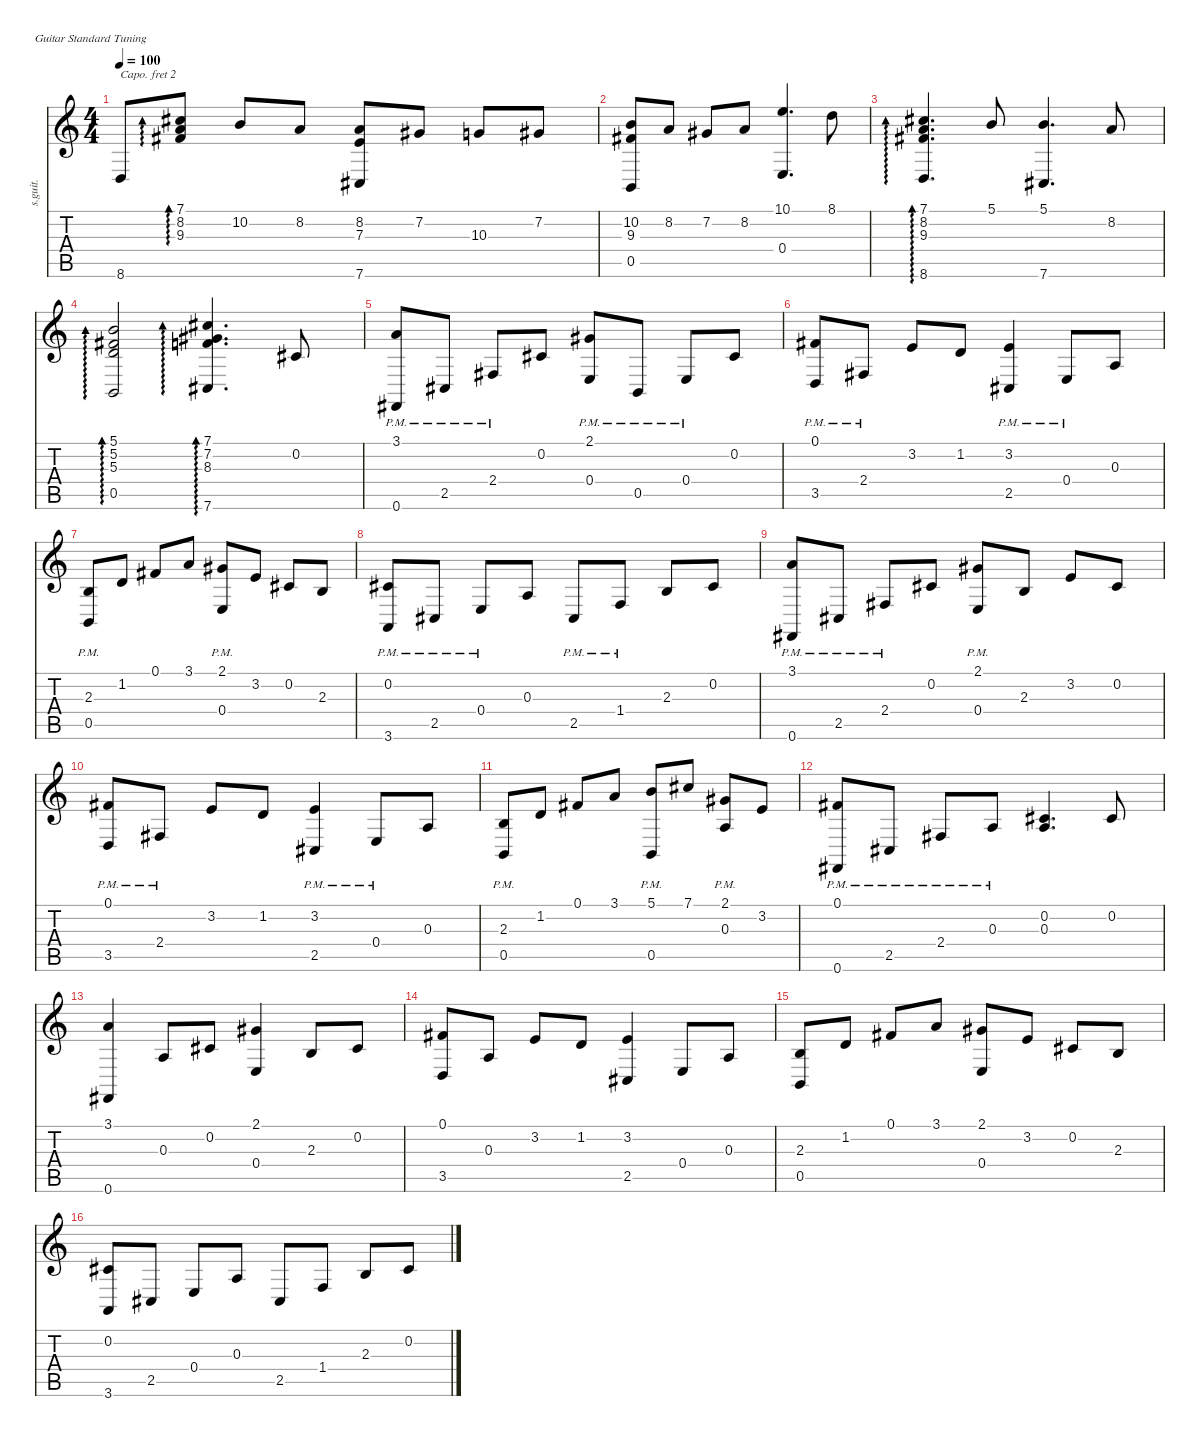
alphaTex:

\defaultSystemsLayout 4
\hideDynamics
\bracketExtendMode nobrackets
\otherSystemsTrackNameOrientation horizontal
\track ("Steel Guitar" "s.guit.") {instrument acousticguitarnylon}
\staff {score tabs}
\capo 2
\tuning (E4 B3 G3 D3 A2 E2)
\displaytranspose 0
\ts (4 4)
\tempo 100
\clef g2
\ks c
8.6.8{dy mf instrument acousticguitarnylon beam Up} (7.1{acc #} 8.2 9.3{acc #}).8{ad 0 beam Up} 10.2.8{beam Up} 8.2.8{beam Up} (8.2 7.3 7.6{acc #}).8{beam Up} 7.2{acc #}.8{beam Up} 10.3.8{beam Up} 7.2{acc #}.8{beam Up} |
(10.2 9.3{acc #} 0.5).8{beam Up} 8.2.8{beam Up} 7.2{acc #}.8{beam Up} 8.2.8{beam Up} (10.1 0.4).4{d beam Up} 8.1.8{beam Down} |
(7.1{acc #} 8.2 9.3{acc #} 8.6).4{d ad 0 beam Up} 5.1.8{beam Up} (5.1 7.6{acc #}).4{d beam Up} 8.2.8{beam Up} |
(5.1 5.2{acc #} 5.3 0.5).2{ad 0 beam Up} (7.1{acc #} 7.2{acc #} 8.3 7.6{acc #}).4{d ad 0 beam Up} 0.2{acc #}.8{beam Up} |
(3.1{pm} 0.6{pm acc #}).8{beam Up} 2.5{pm acc #}.8{beam Up} 2.4{pm acc #}.8{beam Up} 0.2{acc #}.8{beam Up} (2.1{pm acc #} 0.4{pm}).8{beam Up} 0.5{pm}.8{beam Up} 0.4{pm}.8{beam Up} 0.2{acc #}.8{beam Up} |
(0.1{pm acc #} 3.5{pm}).8{beam Up} 2.4{pm acc #}.8{beam Up} 3.2.8{beam Up} 1.2.8{beam Up} (3.2{pm} 2.5{pm acc #}).4{beam Up} 0.4{pm}.8{beam Up} 0.3.8{beam Up} |
(2.3 0.5{pm}).8{beam Up} 1.2.8{beam Up} 0.1{acc #}.8{beam Up} 3.1.8{beam Up} (2.1{acc #} 0.4{pm}).8{beam Up} 3.2.8{beam Up} 0.2{acc #}.8{beam Up} 2.3.8{beam Up} |
(0.2{pm acc #} 3.6{pm}).8{beam Up} 2.5{pm acc #}.8{beam Up} 0.4{pm}.8{beam Up} 0.3.8{beam Up} 2.5{pm acc #}.8{beam Up} 1.4{pm}.8{beam Up} 2.3.8{beam Up} 0.2{acc #}.8{beam Up} |
(3.1{pm} 0.6{pm acc #}).8{beam Up} 2.5{pm acc #}.8{beam Up} 2.4{pm acc #}.8{beam Up} 0.2{acc #}.8{beam Up} (2.1{acc #} 0.4{pm}).8{beam Up} 2.3.8{beam Up} 3.2.8{beam Up} 0.2{acc #}.8{beam Up} |
(0.1{pm acc #} 3.5{pm}).8{beam Up} 2.4{pm acc #}.8{beam Up} 3.2.8{beam Up} 1.2.8{beam Up} (3.2{pm} 2.5{pm acc #}).4{beam Up} 0.4{pm}.8{beam Up} 0.3.8{beam Up} |
(2.3 0.5{pm}).8{beam Up} 1.2.8{beam Up} 0.1{acc #}.8{beam Up} 3.1.8{beam Up} (5.1 0.5{pm}).8{beam Up} 7.1{acc #}.8{beam Up} (2.1{acc #} 0.3{pm}).8{beam Up} 3.2.8{beam Up} |
(0.1{pm acc #} 0.6{pm acc #}).8{beam Up} 2.5{pm acc #}.8{beam Up} 2.4{pm acc #}.8{beam Up} 0.3{pm}.8{beam Up} (0.2{acc #} 0.3).4{d beam Up} 0.2{acc #}.8{beam Up} |
(3.1 0.6{acc #}).4{beam Up} 0.3.8{beam Up} 0.2{acc #}.8{beam Up} (2.1{acc #} 0.4).4{beam Up} 2.3.8{beam Up} 0.2{acc #}.8{beam Up} |
(0.1{acc #} 3.5).8{beam Up} 0.3.8{beam Up} 3.2.8{beam Up} 1.2.8{beam Up} (3.2 2.5{acc #}).4{beam Up} 0.4.8{beam Up} 0.3.8{beam Up} |
(2.3 0.5).8{beam Up} 1.2.8{beam Up} 0.1{acc #}.8{beam Up} 3.1.8{beam Up} (2.1{acc #} 0.4).8{beam Up} 3.2.8{beam Up} 0.2{acc #}.8{beam Up} 2.3.8{beam Up} |
(3.6 0.2{acc #}).8{beam Up} 2.5{acc #}.8{beam Up} 0.4.8{beam Up} 0.3.8{beam Up} 2.5{acc #}.8{beam Up} 1.4.8{beam Up} 2.3.8{beam Up} 0.2{acc #}.8{beam Up}
